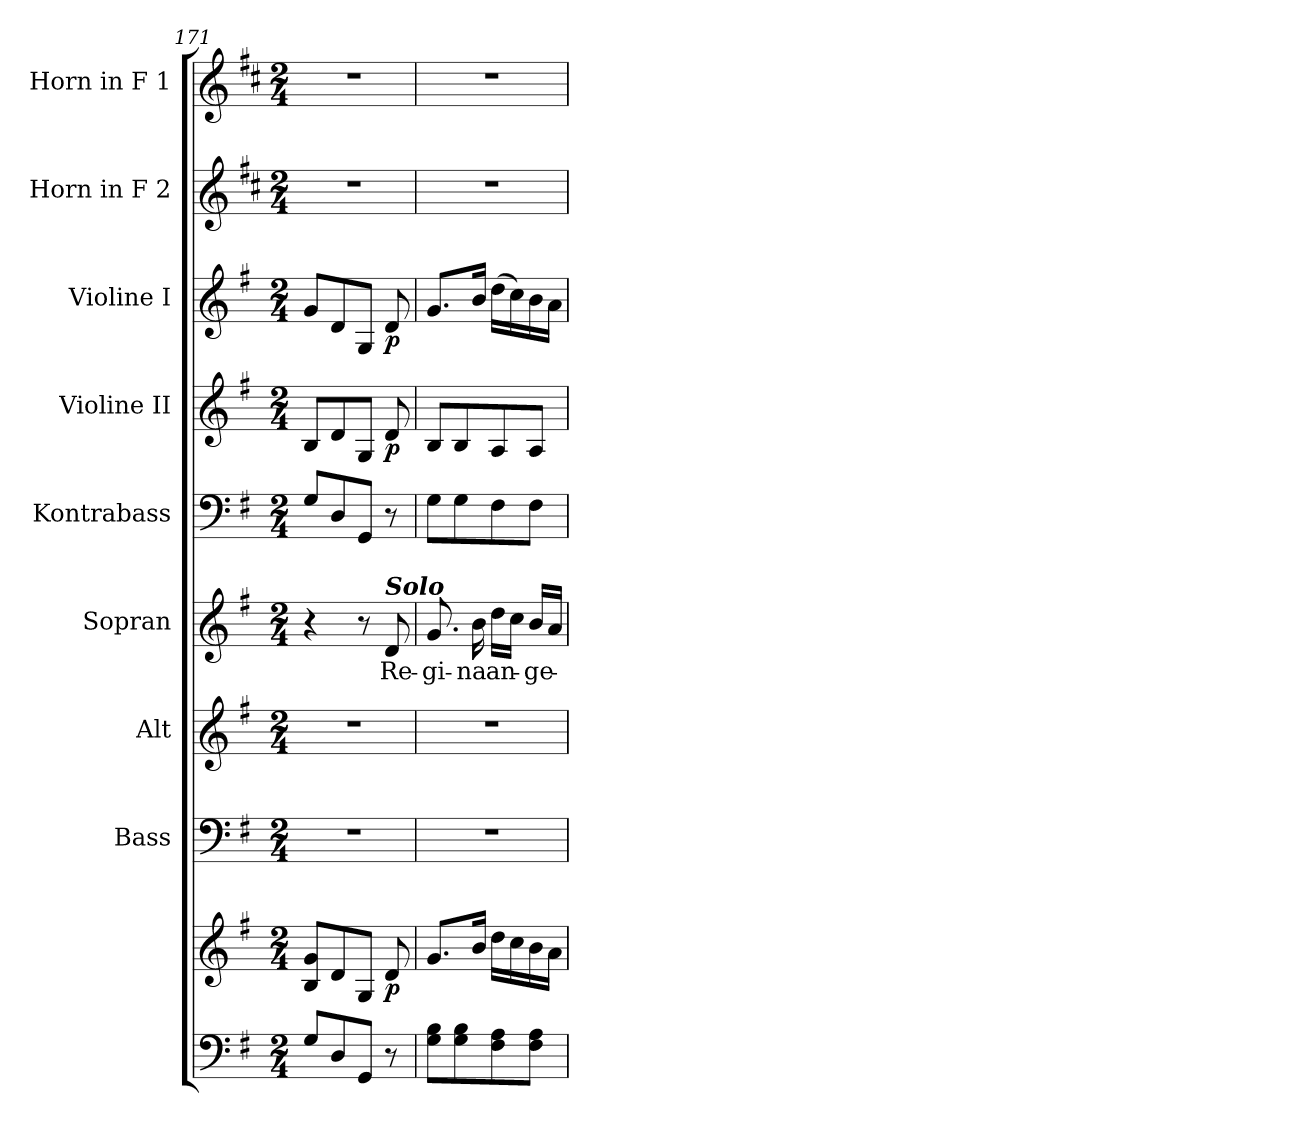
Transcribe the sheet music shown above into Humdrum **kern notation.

**kern	**kern	**dynam	**kern	**kern	**kern	**text	**kern	**kern	**dynam	**kern	**dynam	**kern	**kern
*part9	*part9	*part9	*part8	*part7	*part6	*part6	*part5	*part4	*part4	*part3	*part3	*part2	*part1
*staff10	*staff9	*staff9/10	*staff8	*staff7	*staff6	*staff6	*staff5	*staff4	*staff4	*staff3	*staff3	*staff2	*staff1
*	*	*	*I"Bass	*I"Alt	*I"Sopran	*	*I"Kontrabass	*I"Violine II	*	*I"Violine I	*	*I"Horn in F 2	*I"Horn in F 1
*	*	*	*I'B.	*I'A.	*I'S.	*	*I'Kb.	*I'Vl. II	*	*I'Vl. I	*	*I'Hrn. 2	*I'Hrn. 1
*clefF4	*clefG2	*	*clefF4	*clefG2	*clefG2	*	*clefF4	*clefG2	*	*clefG2	*	*clefG2	*clefG2
*	*	*	*	*	*	*	*ITrd7c12	*	*	*	*	*ITrd4c7	*ITrd4c7
*k[f#]	*k[f#]	*	*k[f#]	*k[f#]	*k[f#]	*	*k[f#]	*k[f#]	*	*k[f#]	*	*k[f#]	*k[f#]
*G:	*G:	*	*G:	*G:	*G:	*	*G:	*G:	*	*G:	*	*G:	*G:
*M2/4	*M2/4	*	*M2/4	*M2/4	*M2/4	*	*M2/4	*M2/4	*	*M2/4	*	*M2/4	*M2/4
=171	=171	=171	=171	=171	=171	=171	=171	=171	=171	=171	=171	=171	=171
8G/L	8B/ 8g/L	.	2r	2r	4r	.	8GG/L	8B/L	.	8g/L	.	2r	2r
8D/	8d/	.	.	.	.	.	8DD/	8d/	.	8d/	.	.	.
8GG/J	8G/J	.	.	.	8r	.	8GGG/J	8G/J	.	8G/J	.	.	.
!	!	!	!	!	!LO:TX:a:Bi:t=Solo	!	!	!	!	!	!	!	!
!	!	!LO:DY:b	!	!	!	!LO:LY:b	!	!	!LO:DY:b	!	!LO:DY:b	!	!
8r	8d/	p	.	.	8d/	Re-	8r	8d/	p	8d/	p	.	.
=172	=172	=172	=172	=172	=172	=172	=172	=172	=172	=172	=172	=172	=172
!	!	!	!	!	!	!LO:LY:b	!	!	!	!	!	!	!
8G\ 8B\L	8.g/L	.	2r	2r	8.g/	-gi-	8GG\L	8B/L	.	8.g/L	.	2r	2r
8G\ 8B\	.	.	.	.	.	.	8GG\	8B/	.	.	.	.	.
!	!	!	!	!	!	!LO:LY:b	!	!	!	!	!	!	!
.	16b/Jk	.	.	.	16b\	-na	.	.	.	16b/Jk	.	.	.
!	!	!	!	!	!	!LO:LY:b	!	!	!	!	!	!	!
8F#\ 8A\	16dd\LL	.	.	.	16dd\LL	an-	8FF#\	8A/	.	(>16dd\LL	.	.	.
.	16cc\	.	.	.	16cc\JJ	.	.	.	.	16cc\)	.	.	.
!	!	!	!	!	!	!LO:LY:b	!	!	!	!	!	!	!
8F#\ 8A\J	16b\	.	.	.	16b/LL	-ge-	8FF#\J	8A/J	.	16b\	.	.	.
.	16a\JJ	.	.	.	16a/JJ	.	.	.	.	16a\JJ	.	.	.
=	=	=	=	=	=	=	=	=	=	=	=	=	=
*-	*-	*-	*-	*-	*-	*-	*-	*-	*-	*-	*-	*-	*-
